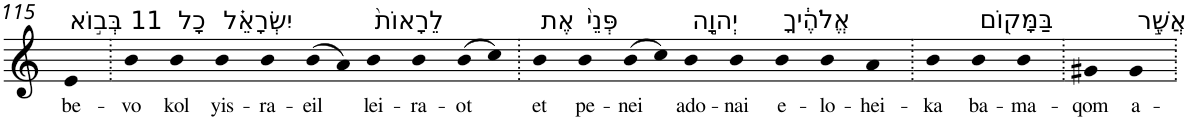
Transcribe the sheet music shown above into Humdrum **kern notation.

**kern	**text
*part1	*part1
*staff1	*staff1
*I"Piano	*
*I'Pno	*
!!LO:PB:g=z
*clefG2	*
*k[]	*
=115	=115
!LO:TX:a:t=11 בְּב֣וֹא	!
!	!LO:LY:b
4e	be-
=116.	=116.
!	!LO:LY:b
4b	-vo
!LO:TX:a:t=כָל	!
!	!LO:LY:b
4b	kol
!LO:TX:a:t=יִשְׂרָאֵ֗ל	!
!	!LO:LY:b
4b	yis-
!	!LO:LY:b
4b	-ra-
!	!LO:LY:b
(8b	-eil
8a)	.
!LO:TX:a:t=לֵרָאוֹת֙	!
!	!LO:LY:b
4b	lei-
!	!LO:LY:b
4b	-ra-
!	!LO:LY:b
(8b	-ot
8cc)	.
=117.	=117.
!LO:TX:a:t=אֶת	!
!	!LO:LY:b
4b	et
!LO:TX:a:t=פְּנֵי֙	!
!	!LO:LY:b
4b	pe-
!	!LO:LY:b
(8b	-nei
8cc)	.
!LO:TX:a:t=יְהוָ֣ה	!
!	!LO:LY:b
4b	ado-
!	!LO:LY:b
4b	-nai
!LO:TX:a:t=אֱלֹהֶ֔יךָ	!
!	!LO:LY:b
4b	e-
!	!LO:LY:b
4b	-lo-
!	!LO:LY:b
4a	-hei-
=118.	=118.
!	!LO:LY:b
4b	-ka
!LO:TX:a:t=בַּמָּק֖וֹם	!
!	!LO:LY:b
4b	ba-
!	!LO:LY:b
4b	-ma-
=119.	=119.
!	!LO:LY:b
4g#X	-qom
!LO:TX:a:t=אֲשֶׁ֣ר	!
!	!LO:LY:b
4g#	a-
=.	=.
*-	*-
